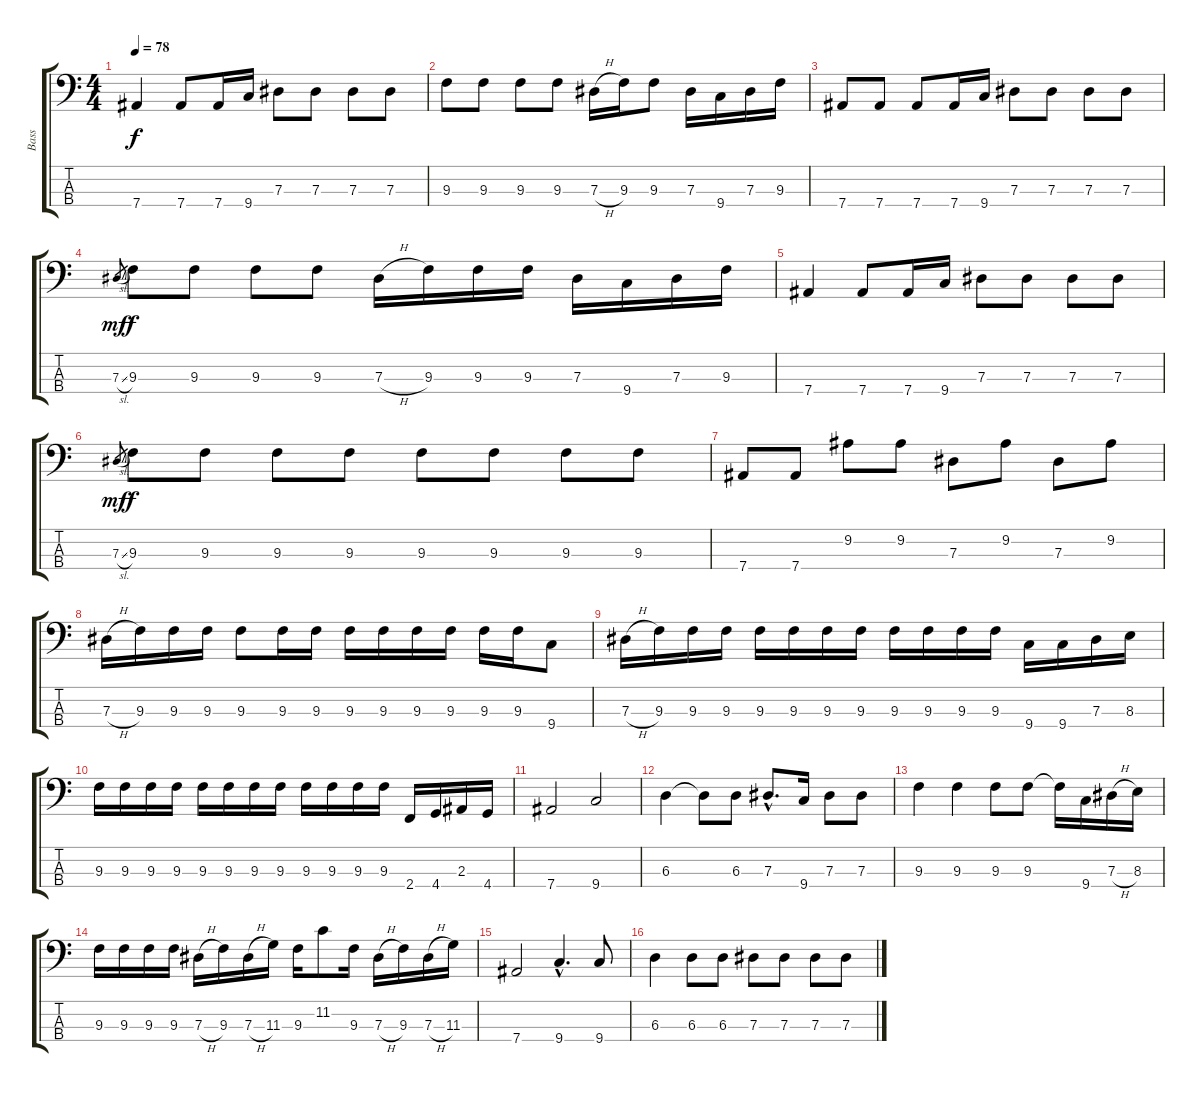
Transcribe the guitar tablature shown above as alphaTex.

\track ("Bass" "Bass") {instrument electricbassfinger}
\staff {score tabs}
\tuning (Gb2 Db2 Ab1 Eb1) {hide}
\ts (4 4)
\tempo 78
\clef f4
\ks c
7.4.4{dy f} 7.4.8 7.4.16 9.4.16 7.3.8 7.3.8 7.3.8 7.3.8 |
9.3.8 9.3.8 9.3.8 9.3.8 7.3{h}.16 9.3.16 9.3.8 7.3.16 9.4.16 7.3.16 9.3.16 |
7.4.8 7.4.8 7.4.8 7.4.16 9.4.16 7.3.8 7.3.8 7.3.8 7.3.8 |
7.3{sl}.8{gr dy mf} 9.3.8{dy f} 9.3.8 9.3.8 9.3.8 7.3{h}.16 9.3.16 9.3.16 9.3.16 7.3.16 9.4.16 7.3.16 9.3.16 |
7.4.4 7.4.8 7.4.16 9.4.16 7.3.8 7.3.8 7.3.8 7.3.8 |
7.3{sl}.8{gr dy mf} 9.3.8{dy f} 9.3.8 9.3.8 9.3.8 9.3.8 9.3.8 9.3.8 9.3.8 |
7.4.8 7.4.8 9.2.8 9.2.8 7.3.8 9.2.8 7.3.8 9.2.8 |
7.3{h}.16 9.3.16 9.3.16 9.3.16 9.3.8 9.3.16 9.3.16 9.3.16 9.3.16 9.3.16 9.3.16 9.3.16 9.3.16 9.4.8 |
7.3{h}.16 9.3.16 9.3.16 9.3.16 9.3.16 9.3.16 9.3.16 9.3.16 9.3.16 9.3.16 9.3.16 9.3.16 9.4.16 9.4.16 7.3.16 8.3.16 |
9.3.16 9.3.16 9.3.16 9.3.16 9.3.16 9.3.16 9.3.16 9.3.16 9.3.16 9.3.16 9.3.16 9.3.16 2.4.16{volume 10} 4.4.16 2.3.16 4.4.16 |
7.4.2{volume 10} 9.4.2 |
6.3.4 6.3{t}.8 6.3.8 7.3{hac}.8{d} 9.4.16 7.3.8 7.3.8 |
9.3.4 9.3.4 9.3.8 9.3.8 9.3{t}.16 9.4.16 7.3{h}.16 8.3.16 |
9.3.16 9.3.16 9.3.16 9.3.16 7.3{h}.16 9.3.16 7.3{h}.16 11.3.16 9.3.16 11.2.8 9.3.16 7.3{h}.16 9.3.16 7.3{h}.16 11.3.16 |
7.4.2 9.4{hac}.4{d} 9.4.8 |
6.3.4 6.3.8 6.3.8 7.3.8 7.3.8 7.3.8 7.3.8
